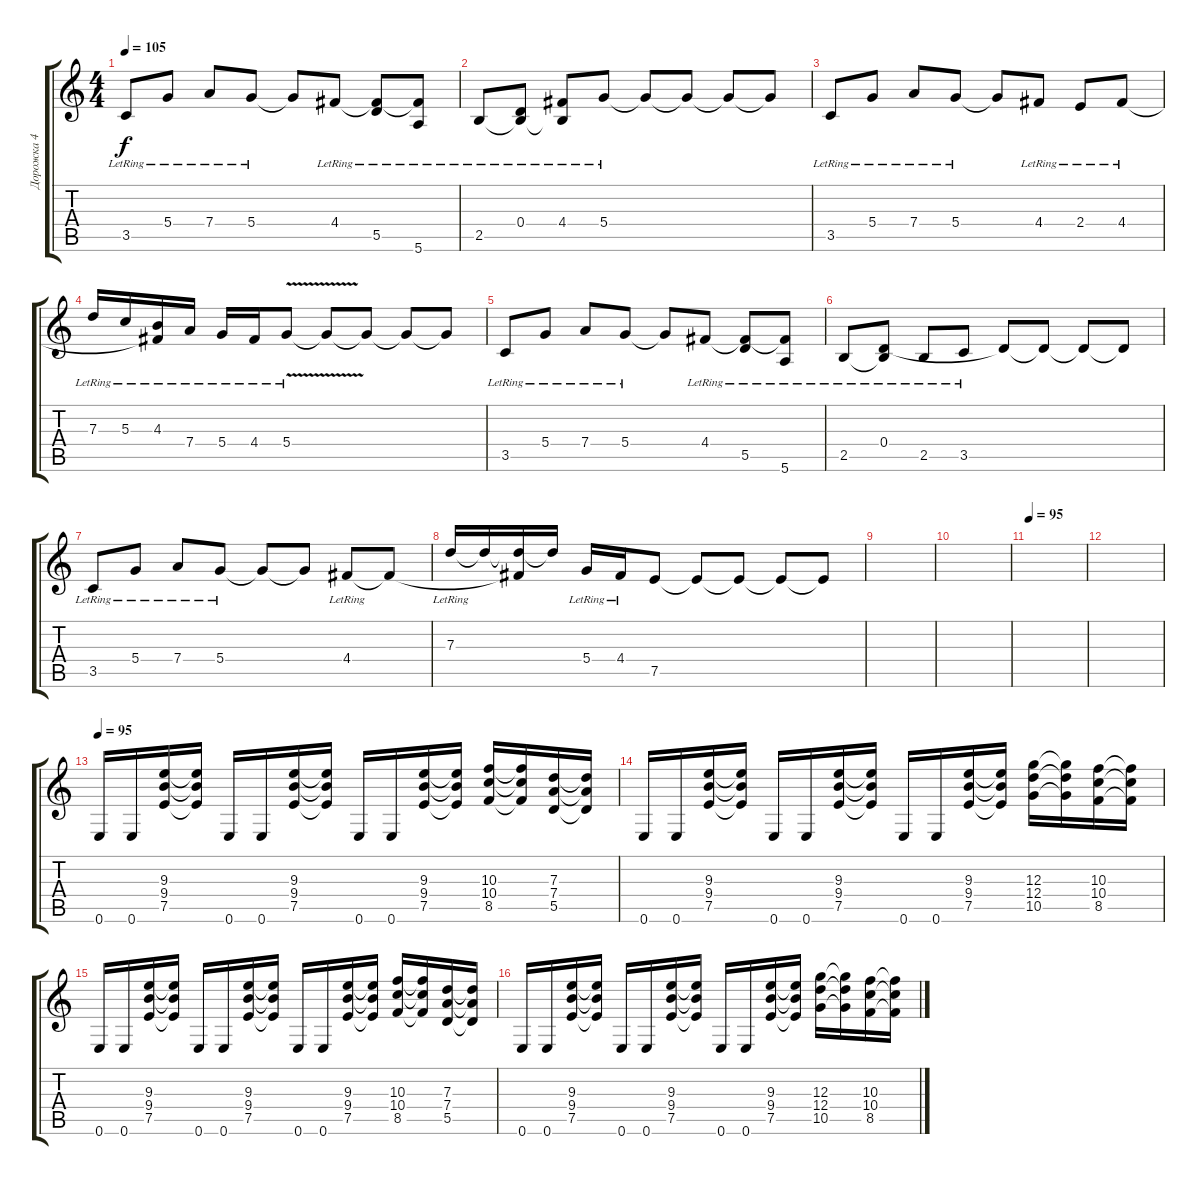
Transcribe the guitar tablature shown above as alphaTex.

\track ("Дорожка 4" "Дорожка 4") {instrument distortionguitar}
\staff {score tabs}
\tuning (E4 B3 G3 D3 A2 E2) {hide}
\ts (4 4)
\tempo 105
\clef g2
\ks c
3.5{lr}.8{dy f instrument electricguitarjazz} 5.4{lr}.8 7.4{lr}.8 5.4{lr}.8 5.4{t}.8 4.4{lr}.8 (4.4{t} 5.5{lr}).8 (4.4{t} 5.6{lr}).8 |
2.5{lr}.8 (0.4{lr} 2.5{t}).8 (4.4{lr} 2.5{t}).8 5.4{lr}.8 5.4{t}.8 5.4{t}.8 5.4{t}.8 5.4{t}.8 |
3.5{lr}.8 5.4{lr}.8 7.4{lr}.8 5.4{lr}.8 5.4{t}.8 4.4{lr}.8 2.4{lr}.8 4.4{lr}.8 |
7.3{lr}.16 5.3{lr}.16 (4.3{lr} 4.4{t}).16 7.4{lr}.16 5.4{lr}.16 4.4{lr}.16 5.4{v lr}.8 5.4{t}.8 5.4{t}.8 5.4{t}.8 5.4{t}.8 |
3.5{lr}.8 5.4{lr}.8 7.4{lr}.8 5.4{lr}.8 5.4{t}.8 4.4{lr}.8 (4.4{t} 5.5{lr}).8 (4.4{t} 5.6{lr}).8 |
2.5{lr}.8 (0.4{lr} 2.5{t}).8 2.5{lr}.8 3.5{lr}.8 0.4{t}.8 0.4{t}.8 0.4{t}.8 0.4{t}.8 |
3.5{lr}.8 5.4{lr}.8 7.4{lr}.8 5.4{lr}.8 5.4{t}.8 5.4{t}.8 4.4{lr}.8 4.4{t}.8 |
7.3{lr}.16 7.3{t}.16 (7.3{t} 4.4{t}).16 7.3{t}.16 5.4{lr}.16 4.4{lr}.16 7.5.8 7.5{t}.8 7.5{t}.8 7.5{t}.8 7.5{t}.8 |
|
|
\tempo 95
|
|
\tempo 95
0.6.16 0.6.16 (9.3 9.4 7.5).16 (9.3{t} 9.4{t} 7.5{t}).16 0.6.16 0.6.16 (9.3 9.4 7.5).16 (9.3{t} 9.4{t} 7.5{t}).16 0.6.16 0.6.16 (9.3 9.4 7.5).16 (9.3{t} 9.4{t} 7.5{t}).16 (10.3 10.4 8.5).16 (10.3{t} 10.4{t} 8.5{t}).16 (7.3 7.4 5.5).16 (7.3{t} 7.4{t} 5.5{t}).16 |
0.6.16 0.6.16 (9.3 9.4 7.5).16 (9.3{t} 9.4{t} 7.5{t}).16 0.6.16 0.6.16 (9.3 9.4 7.5).16 (9.3{t} 9.4{t} 7.5{t}).16 0.6.16 0.6.16 (9.3 9.4 7.5).16 (9.3{t} 9.4{t} 7.5{t}).16 (12.3 12.4 10.5).16 (12.3{t} 12.4{t} 10.5{t}).16 (10.3 10.4 8.5).16 (10.3{t} 10.4{t} 8.5{t}).16 |
0.6.16 0.6.16 (9.3 9.4 7.5).16 (9.3{t} 9.4{t} 7.5{t}).16 0.6.16 0.6.16 (9.3 9.4 7.5).16 (9.3{t} 9.4{t} 7.5{t}).16 0.6.16 0.6.16 (9.3 9.4 7.5).16 (9.3{t} 9.4{t} 7.5{t}).16 (10.3 10.4 8.5).16 (10.3{t} 10.4{t} 8.5{t}).16 (7.3 7.4 5.5).16 (7.3{t} 7.4{t} 5.5{t}).16 |
0.6.16 0.6.16 (9.3 9.4 7.5).16 (9.3{t} 9.4{t} 7.5{t}).16 0.6.16 0.6.16 (9.3 9.4 7.5).16 (9.3{t} 9.4{t} 7.5{t}).16 0.6.16 0.6.16 (9.3 9.4 7.5).16 (9.3{t} 9.4{t} 7.5{t}).16 (12.3 12.4 10.5).16 (12.3{t} 12.4{t} 10.5{t}).16 (10.3 10.4 8.5).16 (10.3{t} 10.4{t} 8.5{t}).16
